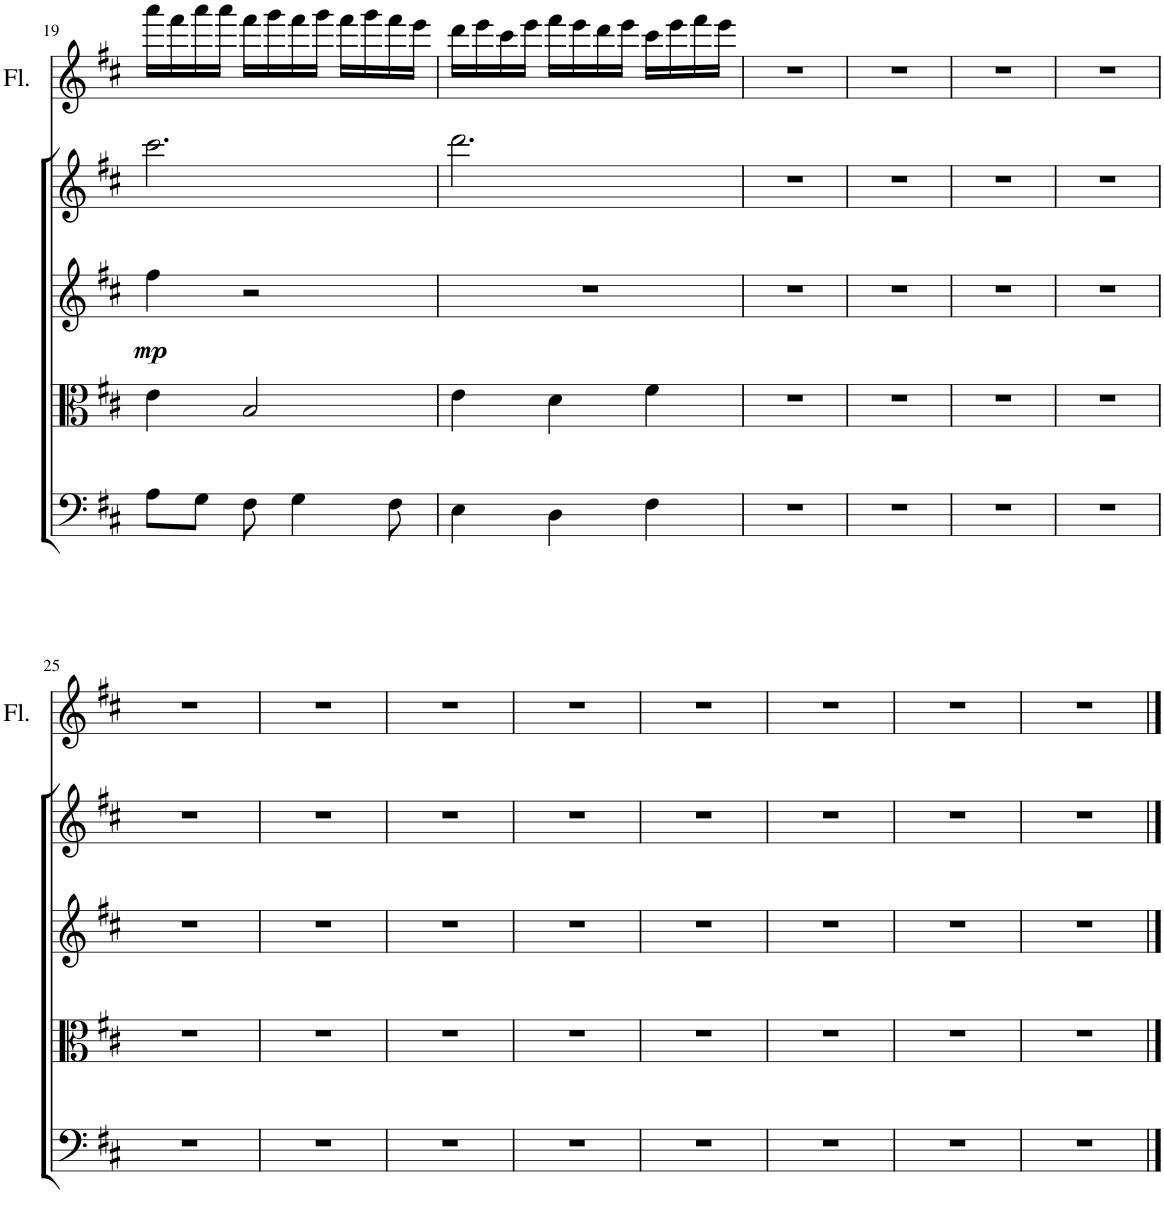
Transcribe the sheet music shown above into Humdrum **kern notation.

**kern	**kern	**kern	**dynam	**kern	**kern
*part5	*part4	*part3	*part3	*part2	*part1
*staff5	*staff4	*staff3	*staff3	*staff2	*staff1
*I"Violoncello	*I"Viola	*I"Violin II	*	*I"Violin I	*I"Flute
*I'Vc	*I'Vla	*I'Vln	*	*I'Vln	*I'Fl.
!!LO:PB:g=z
*clefF4	*clefC3	*clefG2	*	*clefG2	*clefG2
*k[f#c#]	*k[f#c#]	*k[f#c#]	*	*k[f#c#]	*k[f#c#]
*M3/4	*M3/4	*M3/4	*	*M3/4	*M3/4
=19	=19	=19	=19	=19	=19
!	!	!	!LO:DY:b	!	!
8A\L	4e\	4ff#\	mp	2.ccc#\	16aaa\LL
.	.	.	.	.	16fff#\
8G\J	.	.	.	.	16aaa\
.	.	.	.	.	16aaa\JJ
8F#\	2B/	2r	.	.	16fff#\LL
.	.	.	.	.	16ggg\
4G\	.	.	.	.	16fff#\
.	.	.	.	.	16ggg\JJ
.	.	.	.	.	16fff#\LL
.	.	.	.	.	16ggg\
8F#\	.	.	.	.	16fff#\
.	.	.	.	.	16eee\JJ
=20	=20	=20	=20	=20	=20
4E\	4e\	2.r	.	2.ddd\	16ddd\LL
.	.	.	.	.	16eee\
.	.	.	.	.	16ccc#\
.	.	.	.	.	16eee\JJ
4D\	4d\	.	.	.	16fff#\LL
.	.	.	.	.	16eee\
.	.	.	.	.	16ddd\
.	.	.	.	.	16eee\JJ
4F#\	4f#\	.	.	.	16ccc#\LL
.	.	.	.	.	16eee\
.	.	.	.	.	16fff#\
.	.	.	.	.	16eee\JJ
=21	=21	=21	=21	=21	=21
2.r	2.r	2.r	.	2.r	2.r
=22	=22	=22	=22	=22	=22
2.r	2.r	2.r	.	2.r	2.r
=23	=23	=23	=23	=23	=23
2.r	2.r	2.r	.	2.r	2.r
=24	=24	=24	=24	=24	=24
2.r	2.r	2.r	.	2.r	2.r
!!LO:LB:g=z
=25	=25	=25	=25	=25	=25
2.r	2.r	2.r	.	2.r	2.r
=26	=26	=26	=26	=26	=26
2.r	2.r	2.r	.	2.r	2.r
=27	=27	=27	=27	=27	=27
2.r	2.r	2.r	.	2.r	2.r
=28	=28	=28	=28	=28	=28
2.r	2.r	2.r	.	2.r	2.r
=29	=29	=29	=29	=29	=29
2.r	2.r	2.r	.	2.r	2.r
=30	=30	=30	=30	=30	=30
2.r	2.r	2.r	.	2.r	2.r
=31	=31	=31	=31	=31	=31
2.r	2.r	2.r	.	2.r	2.r
=32	=32	=32	=32	=32	=32
2.r	2.r	2.r	.	2.r	2.r
==	==	==	==	==	==
*-	*-	*-	*-	*-	*-
